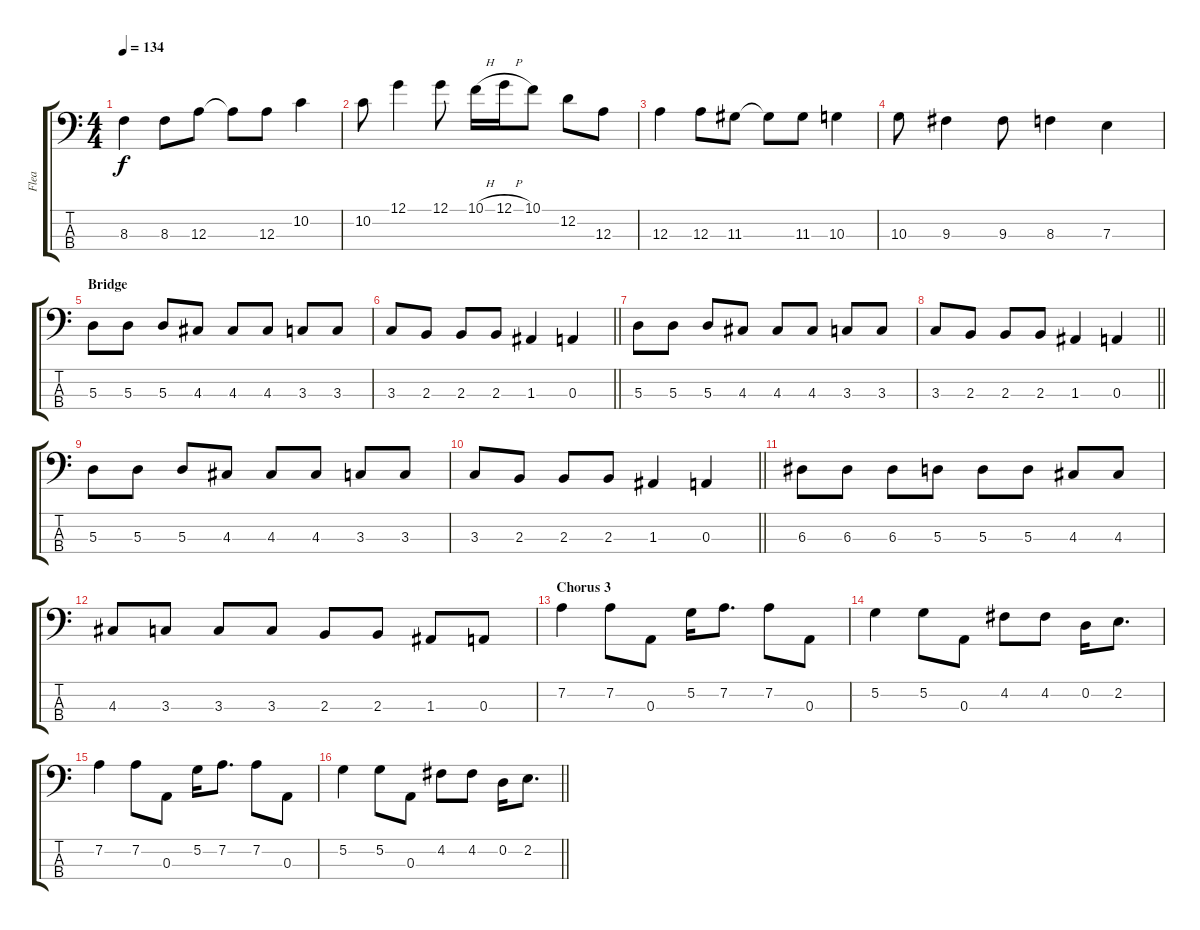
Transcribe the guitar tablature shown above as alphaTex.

\track ("Flea" "Flea") {instrument electricbassfinger}
\staff {score tabs}
\tuning (G2 D2 A1 E1) {hide}
\ts (4 4)
\tempo 134
\clef f4
\ks c
8.3.4{dy f} 8.3.8 12.3.8 12.3{t}.8 12.3.8 10.2.4 |
10.2.8 12.1.4 12.1.8 10.1{h}.16 12.1{h}.16 10.1.8 12.2.8 12.3.8 |
12.3.4 12.3.8 11.3.8 11.3{t}.8 11.3.8 10.3.4 |
10.3.8 9.3.4 9.3.8 8.3.4 7.3.4 |
\section ("" "Bridge")
5.3.8 5.3.8 5.3.8 4.3.8 4.3.8 4.3.8 3.3.8 3.3.8 |
\barLineRight lightlight
3.3.8 2.3.8 2.3.8 2.3.8 1.3.4 0.3.4 |
5.3.8 5.3.8 5.3.8 4.3.8 4.3.8 4.3.8 3.3.8 3.3.8 |
\barLineRight lightlight
3.3.8 2.3.8 2.3.8 2.3.8 1.3.4 0.3.4 |
5.3.8 5.3.8 5.3.8 4.3.8 4.3.8 4.3.8 3.3.8 3.3.8 |
\barLineRight lightlight
3.3.8 2.3.8 2.3.8 2.3.8 1.3.4 0.3.4 |
6.3.8 6.3.8 6.3.8 5.3.8 5.3.8 5.3.8 4.3.8 4.3.8 |
4.3.8 3.3.8 3.3.8 3.3.8 2.3.8 2.3.8 1.3.8 0.3.8 |
\section ("" "Chorus 3")
7.2.4 7.2.8 0.3.8 5.2.16 7.2.8{d} 7.2.8 0.3.8 |
5.2.4 5.2.8 0.3.8 4.2.8 4.2.8 0.2.16 2.2.8{d} |
7.2.4 7.2.8 0.3.8 5.2.16 7.2.8{d} 7.2.8 0.3.8 |
\barLineRight lightlight
5.2.4 5.2.8 0.3.8 4.2.8 4.2.8 0.2.16 2.2.8{d}
